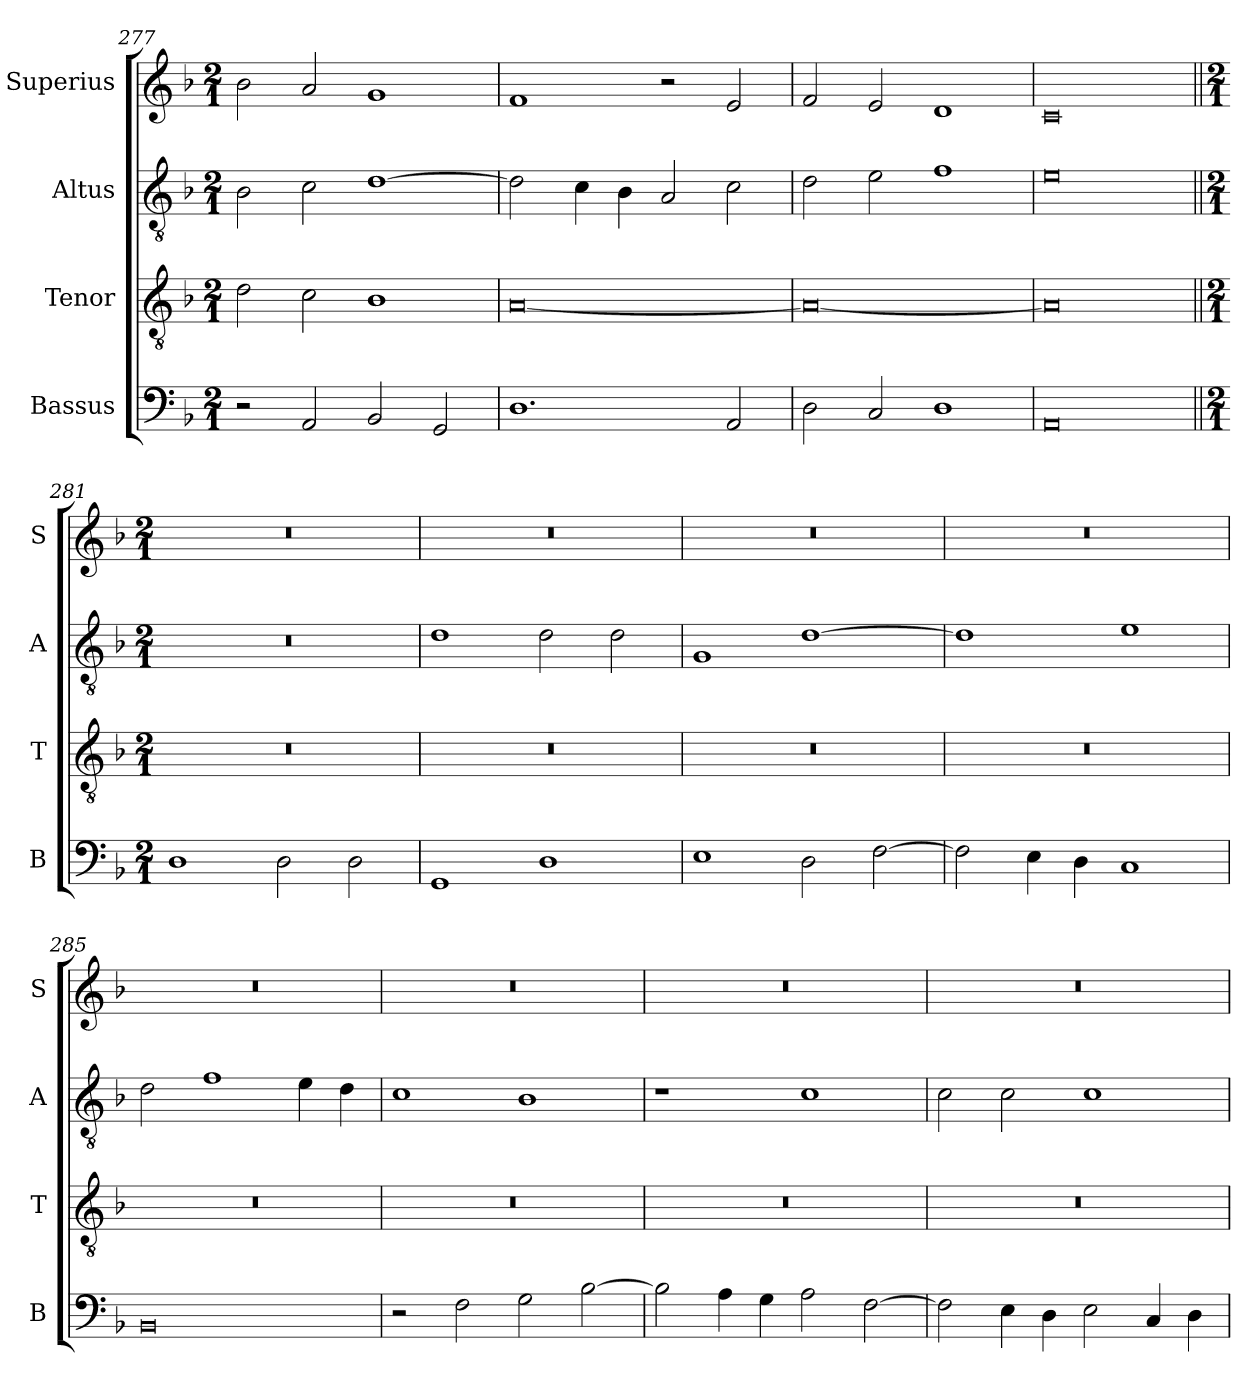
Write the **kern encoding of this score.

**kern	**kern	**kern	**kern
*part4	*part3	*part2	*part1
*staff4	*staff3	*staff2	*staff1
*I"Bassus	*I"Tenor	*I"Altus	*I"Superius
*I'B	*I'T	*I'A	*I'S
*clefF4	*clefGv2	*clefGv2	*clefG2
*k[b-]	*k[b-]	*k[b-]	*k[b-]
*M2/1	*M2/1	*M2/1	*M2/1
=277	=277	=277	=277
2r	2d\	2B-\	2b-\
2AA/	2c\	2c\	2a/
2BB-/	1B-	[1d	1g
2GG/	.	.	.
=278	=278	=278	=278
1.D	[0A	2d\]	1f
.	.	4c\	.
.	.	4B-\	.
.	.	2A/	2r
2AA/	.	2c\	2e/
=279	=279	=279	=279
2D\	0A_	2d\	2f/
2C/	.	2e\	2e/
1D	.	1f	1d
=280	=280	=280	=280
0AA	0A]	0e	0c
!!LO:LB:g=z
=281||	=281||	=281||	=281||
*M2/1	*M2/1	*M2/1	*M2/1
1D	0r	0r	0r
2D\	.	.	.
2D\	.	.	.
=282	=282	=282	=282
1GG	0r	1d	0r
1D	.	2d\	.
.	.	2d\	.
=283	=283	=283	=283
1E	0r	1G	0r
2D\	.	[1d	.
[2F\	.	.	.
=284	=284	=284	=284
2F\]	0r	1d]	0r
4E\	.	.	.
4D\	.	.	.
1C	.	1e	.
=285	=285	=285	=285
0BB-	0r	2d\	0r
.	.	1f	.
.	.	4e\	.
.	.	4d\	.
=286	=286	=286	=286
2r	0r	1c	0r
2F\	.	.	.
2G\	.	1B-	.
[2B-\	.	.	.
=287	=287	=287	=287
2B-\]	0r	1r	0r
4A\	.	.	.
4G\	.	.	.
2A\	.	1c	.
[2F\	.	.	.
=288	=288	=288	=288
2F\]	0r	2c\	0r
4E\	.	2c\	.
4D\	.	.	.
2E\	.	1c	.
4C/	.	.	.
4D\	.	.	.
=	=	=	=
*-	*-	*-	*-
